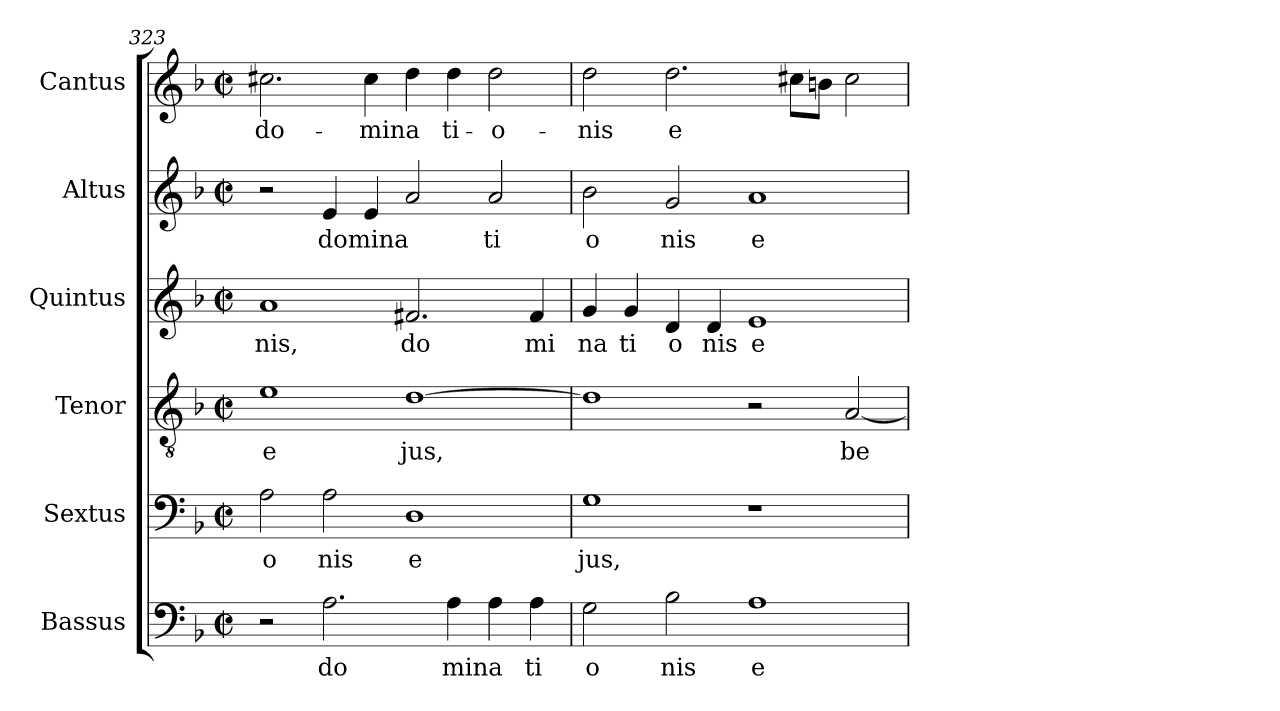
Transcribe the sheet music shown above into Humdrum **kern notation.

**kern	**text	**kern	**text	**kern	**text	**kern	**text	**kern	**text	**kern	**text
*part6	*part6	*part5	*part5	*part4	*part4	*part3	*part3	*part2	*part2	*part1	*part1
*staff6	*staff6	*staff5	*staff5	*staff4	*staff4	*staff3	*staff3	*staff2	*staff2	*staff1	*staff1
*I"Bassus	*	*I"Sextus	*	*I"Tenor	*	*I"Quintus	*	*I"Altus	*	*I"Cantus	*
*I'Bassus	*	*I'Sextus	*	*I'Tenor	*	*I'Quintus	*	*I'Altus	*	*I'Cantus	*
*clefF4	*	*clefF4	*	*clefGv2	*	*clefG2	*	*clefG2	*	*clefG2	*
*k[b-]	*	*k[b-]	*	*k[b-]	*	*k[b-]	*	*k[b-]	*	*k[b-]	*
*F:	*	*F:	*	*F:	*	*F:	*	*F:	*	*F:	*
*M2/2	*	*M2/2	*	*M2/2	*	*M2/2	*	*M2/2	*	*M2/2	*
*met(c|)	*	*met(c|)	*	*met(c|)	*	*met(c|)	*	*met(c|)	*	*met(c|)	*
=323	=323	=323	=323	=323	=323	=323	=323	=323	=323	=323	=323
!	!	!	!LO:LY:b:cj	!	!LO:LY:b:cj	!	!LO:LY:b:cj	!	!	!	!LO:LY:b:cj
2r	.	2A\	o	1e	e	1a	nis,	2r	.	2.cc#X\	do-
!	!LO:LY:b:cj	!	!LO:LY:b:cj	!	!	!	!	!	!LO:LY:b:cj	!	!
2.A\	do	2A\	nis	.	.	.	.	4e/	domina	.	.
!	!	!	!	!	!	!	!	!	!LO:LY:b:cj	!	!LO:LY:b:cj
.	.	.	.	.	.	.	.	4e/	.	4cc#\	-mina-
!	!	!	!LO:LY:b:cj	!	!LO:LY:b:cj	!	!LO:LY:b:cj	!	!LO:LY:b:cj	!	!LO:LY:b:cj
.	.	1D	e	[>1d	jus,	2.f#X/	do	2a/	.	4dd\	--
!	!LO:LY:b:cj	!	!	!	!	!	!	!	!	!	!LO:LY:b:cj
4A\	mina	.	.	.	.	.	.	.	.	4dd\	-ti-
!	!LO:LY:b:cj	!	!	!	!	!	!	!	!LO:LY:b:cj	!	!LO:LY:b:cj
4A\	.	.	.	.	.	.	.	2a/	ti	2dd\	-o-
!	!LO:LY:b:cj	!	!	!	!	!	!LO:LY:b:cj	!	!	!	!
4A\	ti	.	.	.	.	4f#/	mi	.	.	.	.
=324	=324	=324	=324	=324	=324	=324	=324	=324	=324	=324	=324
!	!LO:LY:b:cj	!	!LO:LY:b:cj	!	!LO:LY:b:cj	!	!LO:LY:b:cj	!	!LO:LY:b:cj	!	!LO:LY:b:cj
2G\	o	1G	jus,	1d]	.	4g/	na	2b-\	o	2dd\	-nis
!	!	!	!	!	!	!	!LO:LY:b:cj	!	!	!	!
.	.	.	.	.	.	4g/	ti	.	.	.	.
!	!LO:LY:b:cj	!	!	!	!	!	!LO:LY:b:cj	!	!LO:LY:b:cj	!	!LO:LY:b:cj
2B-\	nis	.	.	.	.	4d/	o	2g/	nis	2.dd\	e-
!	!	!	!	!	!	!	!LO:LY:b:cj	!	!	!	!
.	.	.	.	.	.	4d/	nis	.	.	.	.
!	!LO:LY:b:cj	!	!	!	!	!	!LO:LY:b:cj	!	!LO:LY:b:cj	!	!
1A	e	1r	.	2r	.	1e	e	1a	e	.	.
!	!	!	!	!	!	!	!	!	!	!	!LO:LY:b:cj
.	.	.	.	.	.	.	.	.	.	8cc#\L	--
!	!	!	!	!	!	!	!	!	!	!	!LO:LY:b:cj
.	.	.	.	.	.	.	.	.	.	8b\J	--
!	!	!	!	!	!LO:LY:b:cj	!	!	!	!	!	!LO:LY:b:cj
.	.	.	.	[<2A/	be	.	.	.	.	2cc#\	--
=	=	=	=	=	=	=	=	=	=	=	=
*-	*-	*-	*-	*-	*-	*-	*-	*-	*-	*-	*-
